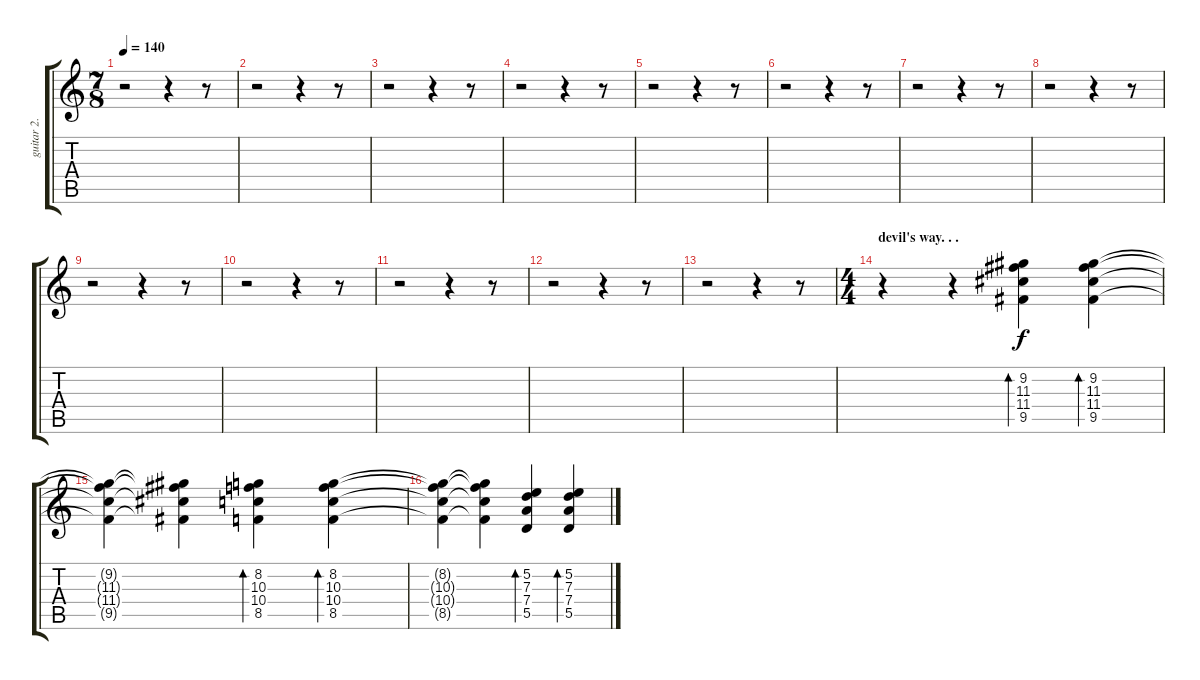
\track ("guitar 2." "guitar 2.") {instrument acousticguitarsteel}
\staff {score tabs}
\tuning (E4 B3 G3 D3 A2 E2) {hide}
\ts (7 8)
\tempo 140
\clef g2
\ks c
r.2{dy f} r.4 r.8 |
r.2 r.4 r.8 |
r.2 r.4 r.8 |
r.2 r.4 r.8 |
r.2 r.4 r.8 |
r.2 r.4 r.8 |
r.2 r.4 r.8 |
r.2 r.4 r.8 |
r.2 r.4 r.8 |
r.2 r.4 r.8 |
r.2 r.4 r.8 |
r.2 r.4 r.8 |
r.2 r.4 r.8 |
\ts (4 4)
\section ("" "devil's way. . .")
r.4 r.4 (9.2 11.3 11.4 9.5).4{bd 60} (9.2 11.3 11.4 9.5).4{bd 60} |
(9.2{t} 11.3{t} 11.4{t} 9.5{t}).4 (9.2{t} 11.3{t} 11.4{t} 9.5{t}).4 (8.2 10.3 10.4 8.5).4{bd 60} (8.2 10.3 10.4 8.5).4{bd 60} |
(8.2{t} 10.3{t} 10.4{t} 8.5{t}).4 (8.2{t} 10.3{t} 10.4{t} 8.5{t}).4 (5.2 7.3 7.4 5.5).4{bd 60} (5.2 7.3 7.4 5.5).4{bd 60}
